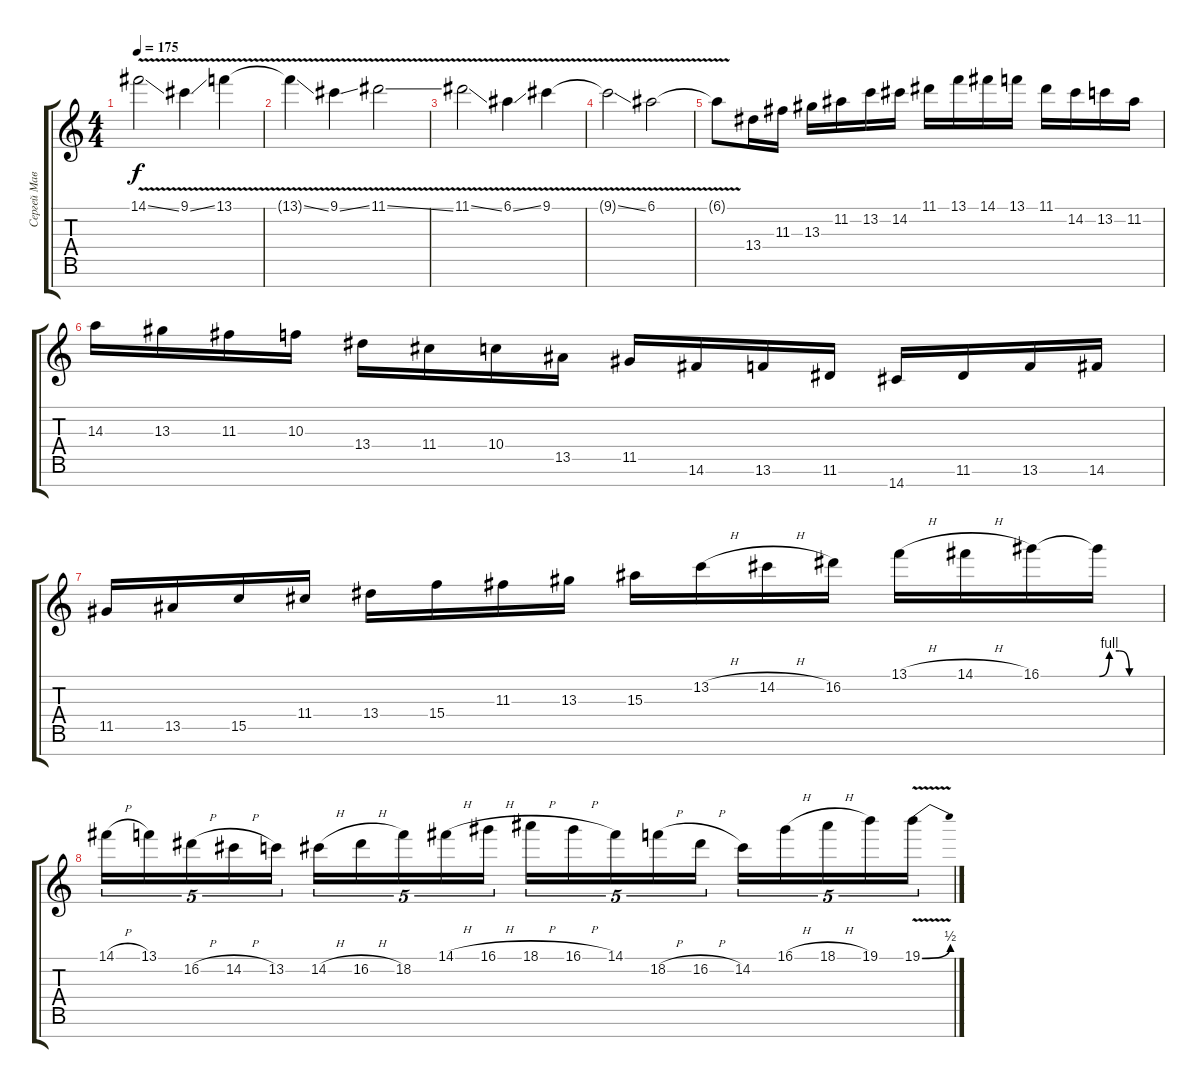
\track ("Сергей Маврин" "Сергей Мав") {instrument distortionguitar}
\staff {score tabs}
\tuning (E4 B3 G3 D3 A2 E2 B1) {hide}
\ts (4 4)
\tempo 175
\clef g2
\ks c
14.1{v ss}.2{dy f} 9.1{v ss}.4 13.1{v}.4 |
13.1{v ss t}.4 9.1{v ss}.4 11.1{v ss}.2 |
11.1{v ss}.2 6.1{v ss}.4 9.1{v}.4 |
9.1{v ss t}.2 6.1{v}.2 |
6.1{t}.8 13.4.16 11.3.16 13.3.16 11.2.16 13.2.16 14.2.16 11.1.16 13.1.16 14.1.16 13.1.16 11.1.16 14.2.16 13.2.16 11.2.16 |
14.3.16 13.3.16 11.3.16 10.3.16 13.4.16 11.4.16 10.4.16 13.5.16 11.5.16 14.6.16 13.6.16 11.6.16 14.7.16 11.6.16 13.6.16 14.6.16 |
11.5.16 13.5.16 15.5.16 11.4.16 13.4.16 15.4.16 11.3.16 13.3.16 15.3.16 13.2{h}.16 14.2{h}.16 16.2.16 13.1{h}.16 14.1{h}.16 16.1.16 16.1{be (custom 0 0 10 4 20 4 30 0 60 0) t}.16 |
14.1{h}.16{tu (5 4)} 13.1.16{tu (5 4)} 16.2{h}.16{tu (5 4)} 14.2{h}.16{tu (5 4)} 13.2.16{tu (5 4)} 14.2{h}.16{tu (5 4)} 16.2{h}.16{tu (5 4)} 18.2.16{tu (5 4)} 14.1{h}.16{tu (5 4)} 16.1{h}.16{tu (5 4)} 18.1{h}.16{tu (5 4)} 16.1{h}.16{tu (5 4)} 14.1.16{tu (5 4)} 18.2{h}.16{tu (5 4)} 16.2{h}.16{tu (5 4)} 14.2.16{tu (5 4)} 16.1{h}.16{tu (5 4)} 18.1{h}.16{tu (5 4)} 19.1.16{tu (5 4)} 19.1{be (bend 0 0 60 2) v}.16{tu (5 4)}
